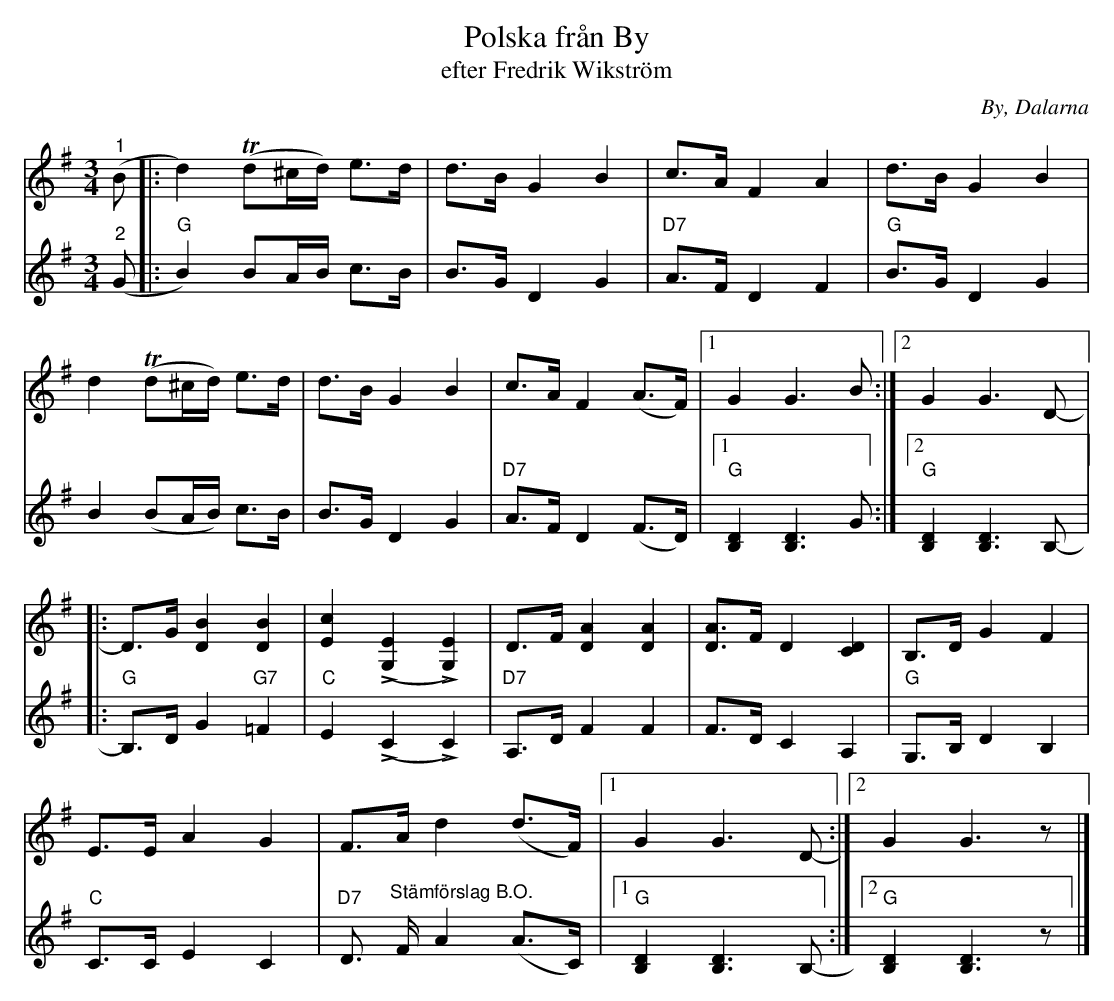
X:1
T:Polska från By
T:efter Fredrik Wikström
O:By, Dalarna
L:1/8
M:3/4
K:G
V:1
"^1" (B |: d2)T (d^c/d/) e>d | d>B G2 B2 | c>A F2 A2 | d>B G2 B2 |
d2T (d^c/d/) e>d | d>B G2 B2 | c>A F2 (A>F) |1 G2 G3 B :|2 G2 G3 D- |:
D>G [DB]2 [DB]2 | [Ec]2 (!>![G,E]2 !>![G,E]2) | D>F [DA]2 [DA]2 | [DA]>F D2 [CD]2 | B,>D G2 F2 |
E>E A2 G2 | F>A d2 (d>F) |1 G2 G3 D- :|2 G2 G3 z |]
V:2
"^2" (G |:"G" B2) BA/B/ c>B | B>G D2 G2 | "D7" A>F D2 F2 | "G" B>G D2 G2 | B2 (BA/B/) c>B | B>G D2 G2 |
"D7" A>F D2 (F>D) |1 "G" [B,D]2 [B,D]3 G :|2 "G" [B,D]2 [B,D]3 B,- |:"G" B,>D G2"G7" =F2 |
"C" E2 (!>!C2 !>!C2) |"D7" A,>D F2 F2 | F>D C2 A,2 |"G" G,>B, D2 B,2 |"C" C>C E2 C2 |
"D7" D>"^Stämförslag B.O." F A2 (A>C) |1"G" [B,D]2 [B,D]3 B,- :|2"G" [B,D]2 [B,D]3 z |]
